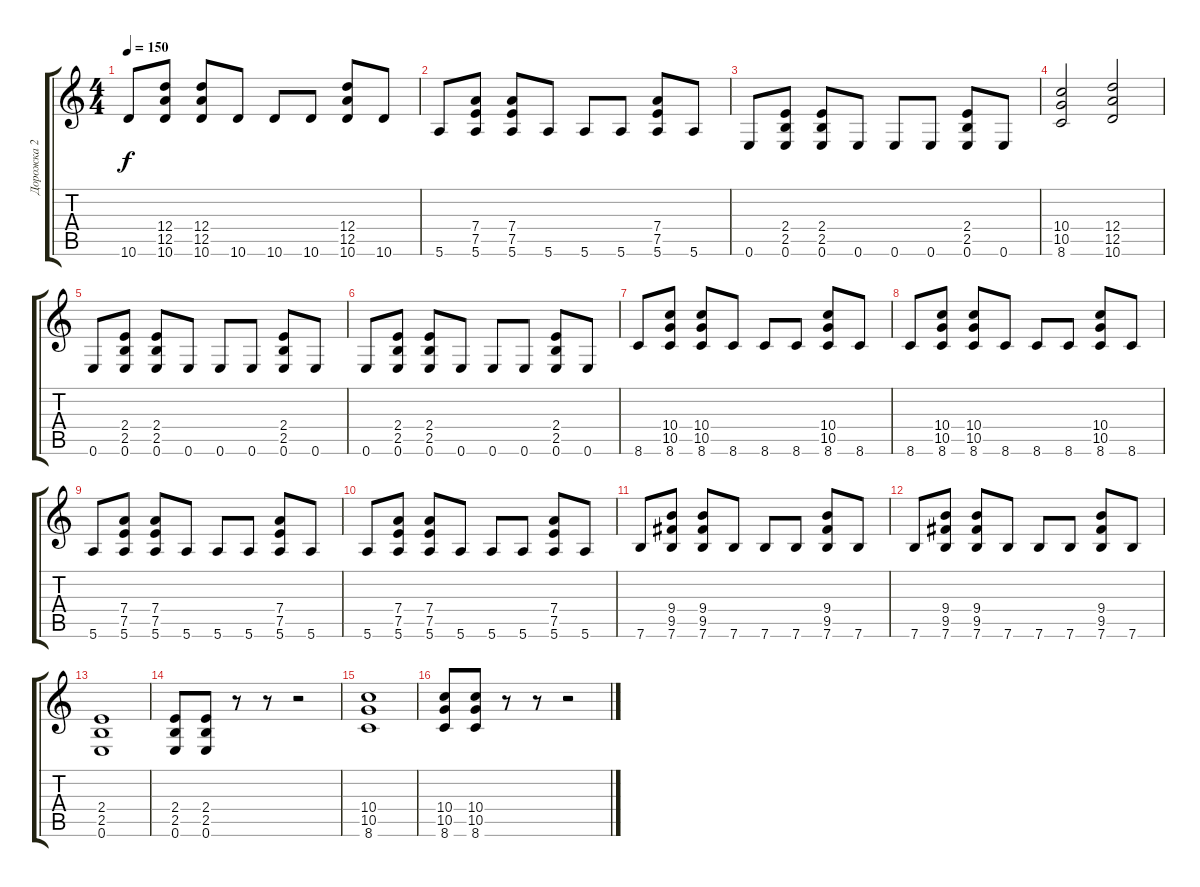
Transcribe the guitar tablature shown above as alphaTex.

\track ("Дорожка 2" "Дорожка 2") {instrument distortionguitar}
\staff {score tabs}
\tuning (E4 B3 G3 D3 A2 E2) {hide}
\ts (4 4)
\tempo 150
\clef g2
\ks c
10.6.8{dy f} (12.4 12.5 10.6).8 (12.4 12.5 10.6).8 10.6.8 10.6.8 10.6.8 (12.4 12.5 10.6).8 10.6.8 |
5.6.8 (7.4 7.5 5.6).8 (7.4 7.5 5.6).8 5.6.8 5.6.8 5.6.8 (7.4 7.5 5.6).8 5.6.8 |
0.6.8 (2.4 2.5 0.6).8 (2.4 2.5 0.6).8 0.6.8 0.6.8 0.6.8 (2.4 2.5 0.6).8 0.6.8 |
(10.4 10.5 8.6).2 (12.4 12.5 10.6).2 |
0.6.8 (2.4 2.5 0.6).8 (2.4 2.5 0.6).8 0.6.8 0.6.8 0.6.8 (2.4 2.5 0.6).8 0.6.8 |
0.6.8 (2.4 2.5 0.6).8 (2.4 2.5 0.6).8 0.6.8 0.6.8 0.6.8 (2.4 2.5 0.6).8 0.6.8 |
8.6.8 (10.4 10.5 8.6).8 (10.4 10.5 8.6).8 8.6.8 8.6.8 8.6.8 (10.4 10.5 8.6).8 8.6.8 |
8.6.8 (10.4 10.5 8.6).8 (10.4 10.5 8.6).8 8.6.8 8.6.8 8.6.8 (10.4 10.5 8.6).8 8.6.8 |
5.6.8 (7.4 7.5 5.6).8 (7.4 7.5 5.6).8 5.6.8 5.6.8 5.6.8 (7.4 7.5 5.6).8 5.6.8 |
5.6.8 (7.4 7.5 5.6).8 (7.4 7.5 5.6).8 5.6.8 5.6.8 5.6.8 (7.4 7.5 5.6).8 5.6.8 |
7.6.8 (9.4 9.5 7.6).8 (9.4 9.5 7.6).8 7.6.8 7.6.8 7.6.8 (9.4 9.5 7.6).8 7.6.8 |
7.6.8 (9.4 9.5 7.6).8 (9.4 9.5 7.6).8 7.6.8 7.6.8 7.6.8 (9.4 9.5 7.6).8 7.6.8 |
(2.4 2.5 0.6).1 |
(2.4 2.5 0.6).8 (2.4 2.5 0.6).8 r.8 r.8 r.2 |
(10.4 10.5 8.6).1 |
(10.4 10.5 8.6).8 (10.4 10.5 8.6).8 r.8 r.8 r.2
